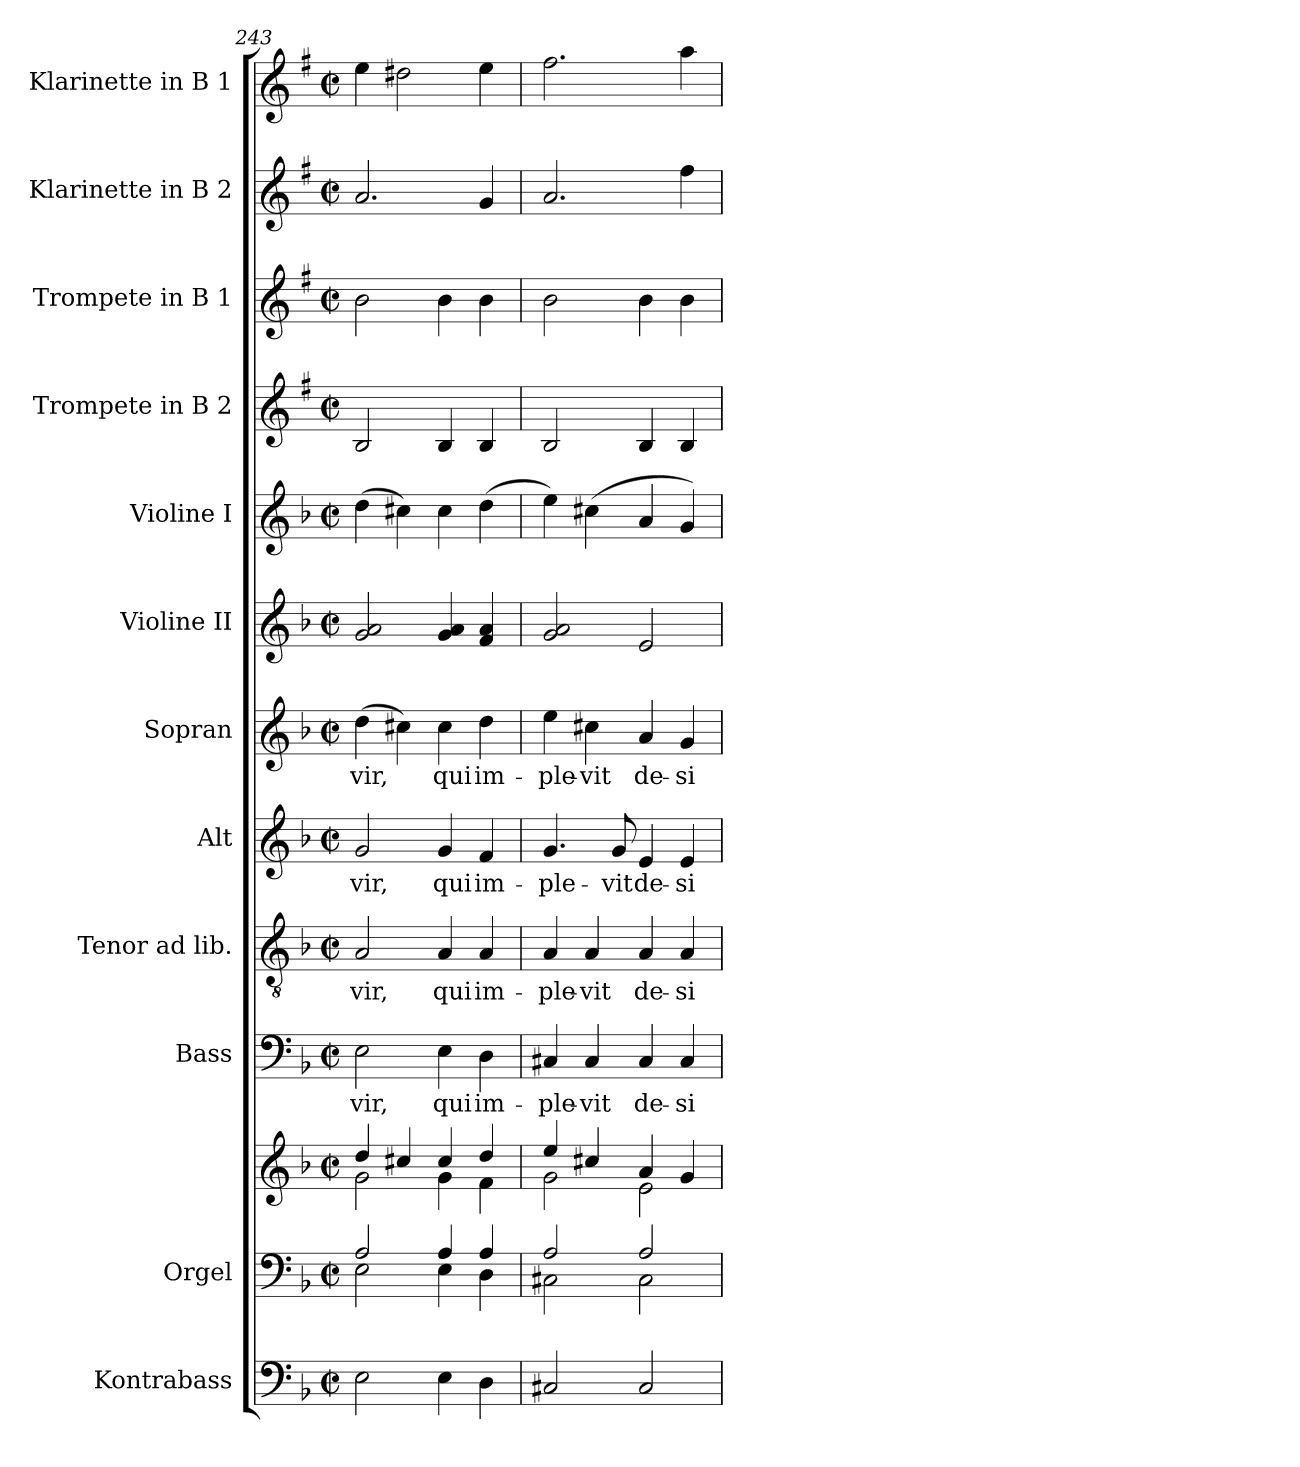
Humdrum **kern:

**kern	**kern	**kern	**kern	**text	**kern	**text	**kern	**text	**kern	**text	**kern	**kern	**kern	**kern	**kern	**kern
*part12	*part11	*part11	*part10	*part10	*part9	*part9	*part8	*part8	*part7	*part7	*part6	*part5	*part4	*part3	*part2	*part1
*staff13	*staff12	*staff11	*staff10	*staff10	*staff9	*staff9	*staff8	*staff8	*staff7	*staff7	*staff6	*staff5	*staff4	*staff3	*staff2	*staff1
*I"Kontrabass	*I"Orgel	*	*I"Bass	*	*I"Tenor ad lib.	*	*I"Alt	*	*I"Sopran	*	*I"Violine II	*I"Violine I	*I"Trompete in B 2	*I"Trompete in B 1	*I"Klarinette in B 2	*I"Klarinette in B 1
*I'Kb.	*I'Org.	*	*I'B	*	*I'T	*	*I'A	*	*I'S	*	*I'Vl. II	*I'Vl. I	*	*	*	*
*clefF4	*clefF4	*clefG2	*clefF4	*	*clefGv2	*	*clefG2	*	*clefG2	*	*clefG2	*clefG2	*clefG2	*clefG2	*clefG2	*clefG2
*ITrd7c12	*	*	*	*	*	*	*	*	*	*	*	*	*ITrd1c2	*ITrd1c2	*ITrd1c2	*ITrd1c2
*k[b-]	*k[b-]	*k[b-]	*k[b-]	*	*k[b-]	*	*k[b-]	*	*k[b-]	*	*k[b-]	*k[b-]	*k[b-]	*k[b-]	*k[b-]	*k[b-]
*F:	*F:	*F:	*F:	*	*F:	*	*F:	*	*F:	*	*F:	*F:	*F:	*F:	*F:	*F:
*M2/2	*M2/2	*M2/2	*M2/2	*	*M2/2	*	*M2/2	*	*M2/2	*	*M2/2	*M2/2	*M2/2	*M2/2	*M2/2	*M2/2
*met(c|)	*met(c|)	*met(c|)	*met(c|)	*	*met(c|)	*	*met(c|)	*	*met(c|)	*	*met(c|)	*met(c|)	*met(c|)	*met(c|)	*met(c|)	*met(c|)
=243	=243	=243	=243	=243	=243	=243	=243	=243	=243	=243	=243	=243	=243	=243	=243	=243
*	*^	*^	*	*	*	*	*	*	*	*	*	*	*	*	*	*
!	!	!	!	!	!	!LO:LY:b	!	!LO:LY:b	!	!LO:LY:b	!	!LO:LY:b	!	!	!	!	!	!
2EE\	2A/	2E\	4dd/	2g\	2E\	vir,	2A/	vir,	2g/	vir,	(>4dd\	vir,	2g/ 2a/	(>4dd\	2A/	2a\	2.g/	4dd\
.	.	.	4cc#X/	.	.	.	.	.	.	.	4cc#X\)	.	.	4cc#X\)	.	.	.	2cc#X\
!	!	!	!	!	!	!LO:LY:b	!	!LO:LY:b	!	!LO:LY:b	!	!LO:LY:b	!	!	!	!	!	!
4EE\	4A/	4E\	4cc#/	4g\	4E\	qui	4A/	qui	4g/	qui	4cc#\	qui	4g/ 4a/	4cc#\	4A/	4a\	.	.
!	!	!	!	!	!	!LO:LY:b	!	!LO:LY:b	!	!LO:LY:b	!	!LO:LY:b	!	!	!	!	!	!
4DD\	4A/	4D\	4dd/	4f\	4D\	im-	4A/	im-	4f/	im-	4dd\	im-	4f/ 4a/	(>4dd\	4A/	4a\	4f/	4dd\
=244	=244	=244	=244	=244	=244	=244	=244	=244	=244	=244	=244	=244	=244	=244	=244	=244	=244	=244
!	!	!	!	!	!	!LO:LY:b	!	!LO:LY:b	!	!LO:LY:b	!	!LO:LY:b	!	!	!	!	!	!
2CC#X/	2A/	2C#X\	4ee/	2g\	4C#X/	-ple-	4A/	-ple-	4.g/	-ple-	4ee\	-ple-	2g/ 2a/	4ee\)	2A/	2a\	2.g/	2.ee\
!	!	!	!	!	!	!LO:LY:b	!	!LO:LY:b	!	!	!	!LO:LY:b	!	!	!	!	!	!
.	.	.	4cc#X/	.	4C#/	-vit	4A/	-vit	.	.	4cc#X\	-vit	.	(<4cc#X\	.	.	.	.
!	!	!	!	!	!	!	!	!	!	!LO:LY:b	!	!	!	!	!	!	!	!
.	.	.	.	.	.	.	.	.	8g/	-vit	.	.	.	.	.	.	.	.
!	!	!	!	!	!	!LO:LY:b	!	!LO:LY:b	!	!LO:LY:b	!	!LO:LY:b	!	!	!	!	!	!
2CC#/	2A/	2C#\	4a/	2e\	4C#/	de-	4A/	de-	4e/	de-	4a/	de-	2e/	4a/	4A/	4a\	.	.
!	!	!	!	!	!	!LO:LY:b	!	!LO:LY:b	!	!LO:LY:b	!	!LO:LY:b	!	!	!	!	!	!
.	.	.	4g/	.	4C#/	-si-	4A/	-si-	4e/	-si-	4g/	-si-	.	4g/)	4A/	4a\	4ee\	4gg\
*	*v	*v	*	*	*	*	*	*	*	*	*	*	*	*	*	*	*	*
*	*	*v	*v	*	*	*	*	*	*	*	*	*	*	*	*	*	*
=	=	=	=	=	=	=	=	=	=	=	=	=	=	=	=	=
*-	*-	*-	*-	*-	*-	*-	*-	*-	*-	*-	*-	*-	*-	*-	*-	*-
